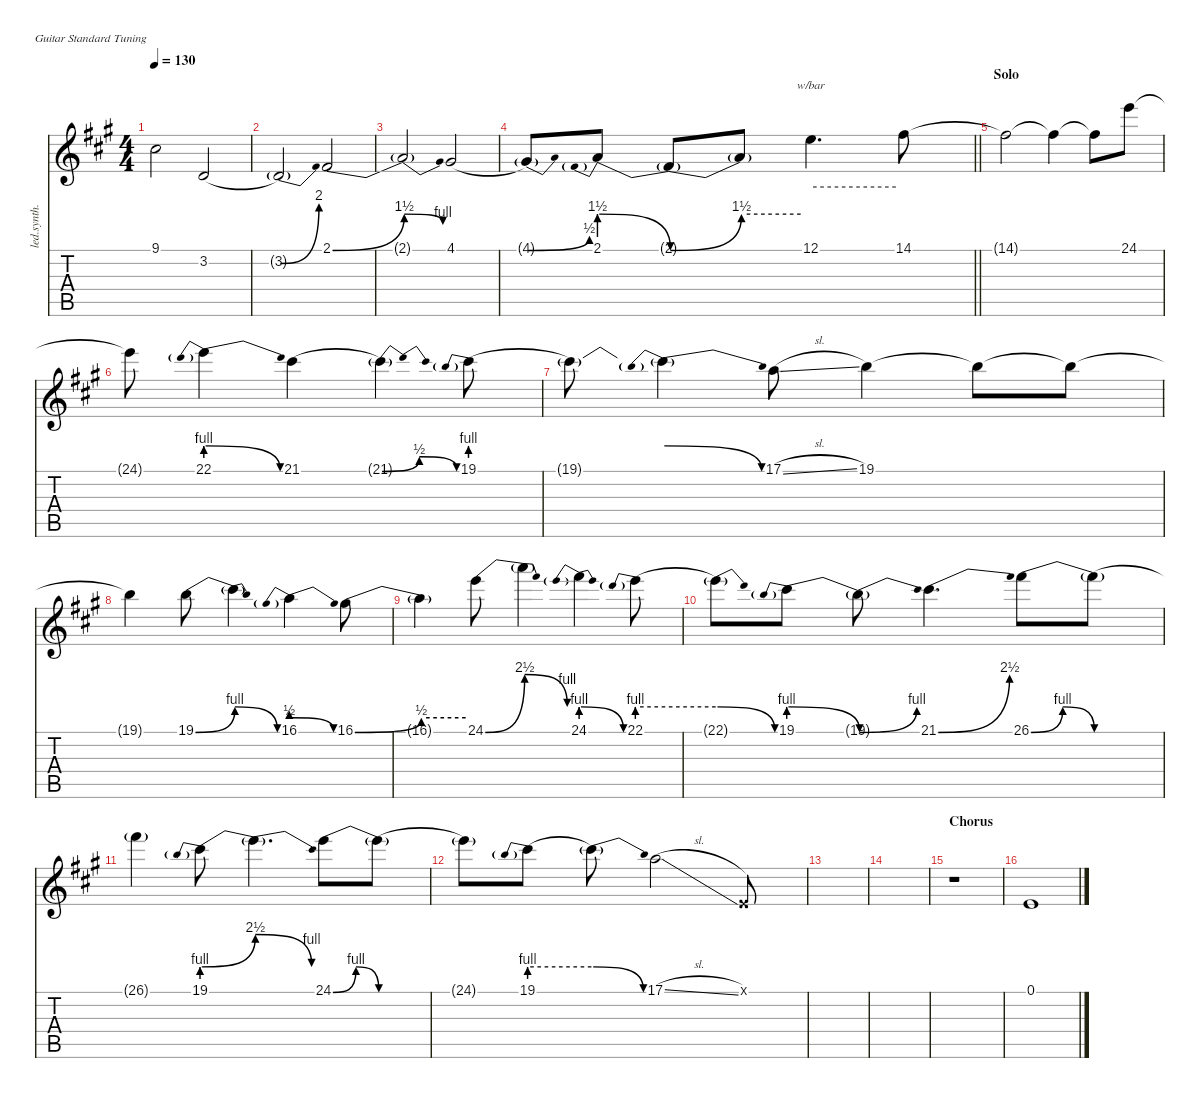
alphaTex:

\defaultSystemsLayout 4
\hideDynamics
\bracketExtendMode nobrackets
\track ("Synth 1" "led.synth.") {mute instrument lead2sawtooth}
\staff {score tabs}
\tuning (E4 B3 G3 D3 A2 E2)
\ts (4 4)
\tempo 130
\clef g2
\ks a
9.1{t acc #}.2{dy f} 3.2{be (hold 0 0 60 0) acc forcenatural}.2{dy mf} |
3.2{be (bend 0 0 60 8) t acc forcenatural}.2{dy f} 2.1{be (bend 0 0 60 6) acc #}.2{dy ff} |
2.1{be (release 0 6 60 4) t}.2{dy f} 4.1{be (hold 0 0 60 0) acc #}.2{dy ff} |
\barLineRight lightlight
4.1{be (bend 0 0 60 2) t acc #}.8{dy f} 2.1{be (prebendrelease 0 6 60 0)}.8{dy ff} 2.1{be (bend 0 0 60 6) t acc #}.8{dy f} 2.1{be (hold 0 6 60 6) t}.8 12.1{acc forcenatural}.4{d tbe (hold default 0 0 60 0) dy fff} 14.1{acc #}.8{dy mf} |
\section ("" "Solo")
14.1{t acc #}.2{dy f} 14.1{t acc #}.4 14.1{t acc #}.8 24.1{acc forcenatural}.8 |
24.1{t acc forcenatural}.8 22.1{be (prebendrelease 0 4 4.999999799999999 0)}.4 21.1{be (hold 0 0 60 0) acc #}.4 21.1{be (bendrelease 0 0 30 2 30 2 60 0) t acc #}.4 19.1{be (prebend 0 4 60 4)}.8 |
19.1{t}.8 19.1{be (prebendrelease 0 4 60 0) t}.4 17.1{sl acc forcenatural}.8 19.1{acc forcenatural}.4 19.1{t acc forcenatural}.8 19.1{t acc forcenatural}.8 |
19.1{t acc forcenatural}.4 19.1{be (bend 0 0 60 4) acc forcenatural}.8 19.1{be (release 0 4 60 0) t}.4 16.1{be (prebendrelease 0 2 60 0)}.4 16.1{be (bend 0 0 60 2) acc #}.8 |
16.1{be (hold 0 2 60 2) t}.4 24.1{be (bend 0 0 60 10) acc forcenatural}.8 24.1{be (release 0 10 60 4) t}.4 24.1{be (prebendrelease 0 4 60 0)}.4 22.1{be (prebend 0 4 60 4)}.8 |
22.1{be (release 0 4 60 0) t}.8 19.1{be (prebendrelease 0 4 60 0)}.8 19.1{be (bend 0 0 60 4) t acc forcenatural}.8 21.1{be (bend 0 0 60 10) acc #}.4{d} 26.1{be (bendrelease 0 0 30 4 30 4 60 0) acc #}.8 26.1{be (hold 0 0 60 0) t acc #}.8 |
26.1{be (hold 0 0 60 0) t acc #}.4 19.1{be (prebendbend 0 4 60 10)}.8 19.1{be (release 0 10 60 4) t}.4{d} 24.1{be (bendrelease 0 0 30 4 30 4 60 0) acc forcenatural}.8 24.1{be (hold 0 0 60 0) t acc forcenatural}.8 |
24.1{be (hold 0 0 60 0) t acc forcenatural}.8 19.1{be (prebend 0 4 60 4)}.8 19.1{be (release 0 4 60 0) t}.8 17.1{sl acc forcenatural}.2 0.1{x acc forcenatural}.8{dy ppp} |
|
|
\section ("" "Chorus")
r.1 |
0.1{acc forcenatural}.1
